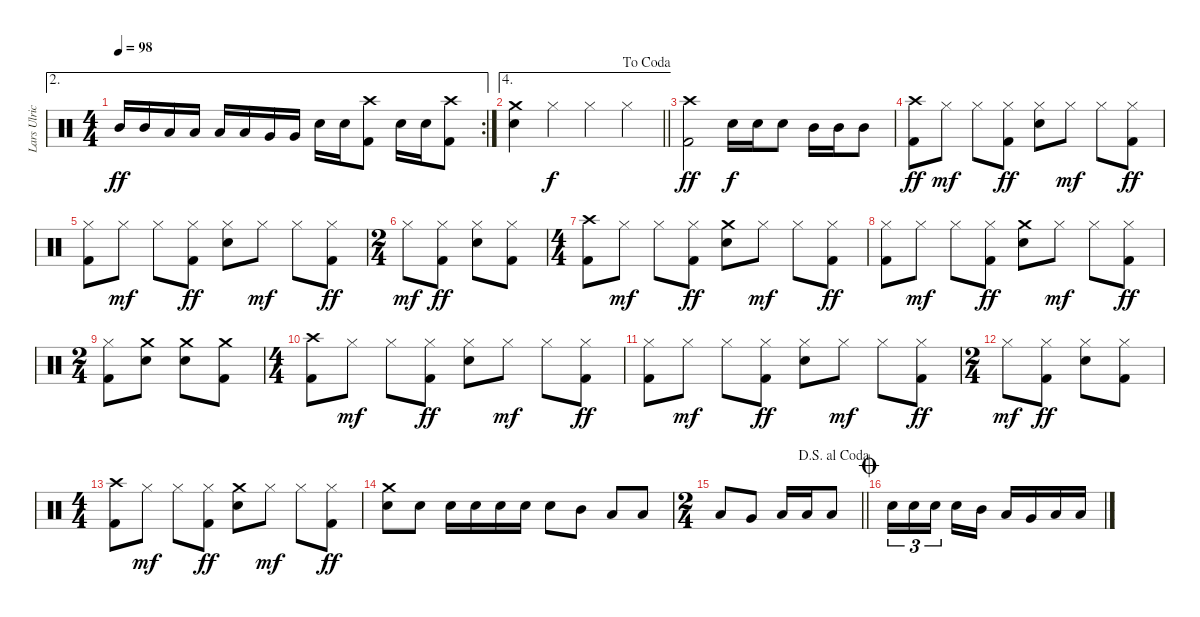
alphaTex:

\track ("Lars Ulrich" "Lars Ulric") {instrument percussion}
\staff {score}
\articulation defaults
\ae 2
\rc 2
\ts (4 4)
\tempo 98
\clef neutral
\ks c "Mid Tom (hit)".16{dy ff} "Mid Tom (hit)".16 "Low Tom (hit)".16 "Low Tom (hit)".16 "Low Tom (hit)".16 "Low Tom (hit)".16 "Very Low Tom (hit)".16 "Very Low Tom (hit)".16 "Snare (hit) 2".16 "Snare (hit) 2".16
("Crash high (hit)" "Kick (hit) 2").8 "Snare (hit) 2".16 "Snare (hit) 2".16 ("Crash high (hit)" "Kick (hit) 2").8 |
\ae 4
\jump dacoda
\barLineRight lightlight
("Crash medium (hit)" "Snare (hit) 2").4 "Hi-Hat (closed)".4{dy f} "Hi-Hat (closed)".4 "Hi-Hat (closed)".4 |
("Crash high (hit)" "Kick (hit) 2").2{dy ff} "Snare (hit) 2".16{dy f} "Snare (hit) 2".16 "Snare (hit) 2".8 "Mid Tom (hit)".16 "Mid Tom (hit)".16 "Mid Tom (hit)".8 |
("Crash high (hit)" "Kick (hit) 2").8{dy ff} "Hi-Hat (closed)".8{dy mf} "Hi-Hat (closed)".8 ("Hi-Hat (closed)" "Kick (hit) 2").8{dy ff} ("Hi-Hat (closed)" "Snare (hit) 2").8 "Hi-Hat (closed)".8{dy mf} "Hi-Hat (closed)".8 ("Hi-Hat (closed)" "Kick (hit) 2").8{dy ff} |
("Hi-Hat (closed)" "Kick (hit) 2").8 "Hi-Hat (closed)".8{dy mf} "Hi-Hat (closed)".8 ("Hi-Hat (closed)" "Kick (hit) 2").8{dy ff} ("Hi-Hat (closed)" "Snare (hit) 2").8 "Hi-Hat (closed)".8{dy mf} "Hi-Hat (closed)".8 ("Hi-Hat (closed)" "Kick (hit) 2").8{dy ff} |
\ts (2 4)
"Hi-Hat (closed)".8{dy mf} ("Hi-Hat (closed)" "Kick (hit) 2").8{dy ff} ("Hi-Hat (closed)" "Snare (hit) 2").8 ("Hi-Hat (closed)" "Kick (hit) 2").8 |
\ts (4 4)
("Crash high (hit)" "Kick (hit) 2").8 "Hi-Hat (closed)".8{dy mf} "Hi-Hat (closed)".8 ("Hi-Hat (closed)" "Kick (hit) 2").8{dy ff} ("Crash medium (hit)" "Snare (hit) 2").8 "Hi-Hat (closed)".8{dy mf} "Hi-Hat (closed)".8 ("Hi-Hat (closed)" "Kick (hit) 2").8{dy ff} |
("Hi-Hat (closed)" "Kick (hit) 2").8 "Hi-Hat (closed)".8{dy mf} "Hi-Hat (closed)".8 ("Hi-Hat (closed)" "Kick (hit) 2").8{dy ff} ("Crash medium (hit)" "Snare (hit) 2").8 "Hi-Hat (closed)".8{dy mf} "Hi-Hat (closed)".8 ("Hi-Hat (closed)" "Kick (hit) 2").8{dy ff} |
\ts (2 4)
("Hi-Hat (closed)" "Kick (hit) 2").8 ("Crash medium (hit)" "Snare (hit) 2").8 ("Crash medium (hit)" "Snare (hit) 2").8 ("Crash medium (hit)" "Kick (hit) 2").8 |
\ts (4 4)
("Crash high (hit)" "Kick (hit) 2").8 "Hi-Hat (closed)".8{dy mf} "Hi-Hat (closed)".8 ("Hi-Hat (closed)" "Kick (hit) 2").8{dy ff} ("Hi-Hat (closed)" "Snare (hit) 2").8 "Hi-Hat (closed)".8{dy mf} "Hi-Hat (closed)".8 ("Hi-Hat (closed)" "Kick (hit) 2").8{dy ff} |
("Hi-Hat (closed)" "Kick (hit) 2").8 "Hi-Hat (closed)".8{dy mf} "Hi-Hat (closed)".8 ("Hi-Hat (closed)" "Kick (hit) 2").8{dy ff} ("Hi-Hat (closed)" "Snare (hit) 2").8 "Hi-Hat (closed)".8{dy mf} "Hi-Hat (closed)".8 ("Hi-Hat (closed)" "Kick (hit) 2").8{dy ff} |
\ts (2 4)
"Hi-Hat (closed)".8{dy mf} ("Hi-Hat (closed)" "Kick (hit) 2").8{dy ff} ("Hi-Hat (closed)" "Snare (hit) 2").8 ("Hi-Hat (closed)" "Kick (hit) 2").8 |
\ts (4 4)
("Crash high (hit)" "Kick (hit) 2").8 "Hi-Hat (closed)".8{dy mf} "Hi-Hat (closed)".8 ("Hi-Hat (closed)" "Kick (hit) 2").8{dy ff} ("Crash medium (hit)" "Snare (hit) 2").8 "Hi-Hat (closed)".8{dy mf} "Hi-Hat (closed)".8 ("Hi-Hat (closed)" "Kick (hit) 2").8{dy ff} |
("Crash medium (hit)" "Snare (hit) 2").8 "Snare (hit) 2".8 "Snare (hit) 2".16 "Snare (hit) 2".16 "Snare (hit) 2".16 "Snare (hit) 2".16 "Snare (hit) 2".8 "Mid Tom (hit)".8 "Low Tom (hit)".8 "Low Floor Tom (hit)".8 |
\ts (2 4)
\jump dalsegnoalcoda
\barLineRight lightlight "Low Tom (hit)".8 "Very Low Tom (hit)".8 "Low Floor Tom (hit)".16 "Low Floor Tom (hit)".16 "Low Floor Tom (hit)".8
|
\jump coda "Snare (hit) 2".16{tu (3 2)} "Snare (hit) 2".16{tu (3 2)} "Snare (hit) 2".16{tu (3 2) beam splitsecondary} "Snare (hit) 2".16 "Mid Tom (hit)".16 "Low Tom (hit)".16 "Very Low Tom (hit)".16 "Low Floor Tom (hit)".16 "Low Floor Tom (hit)".16
